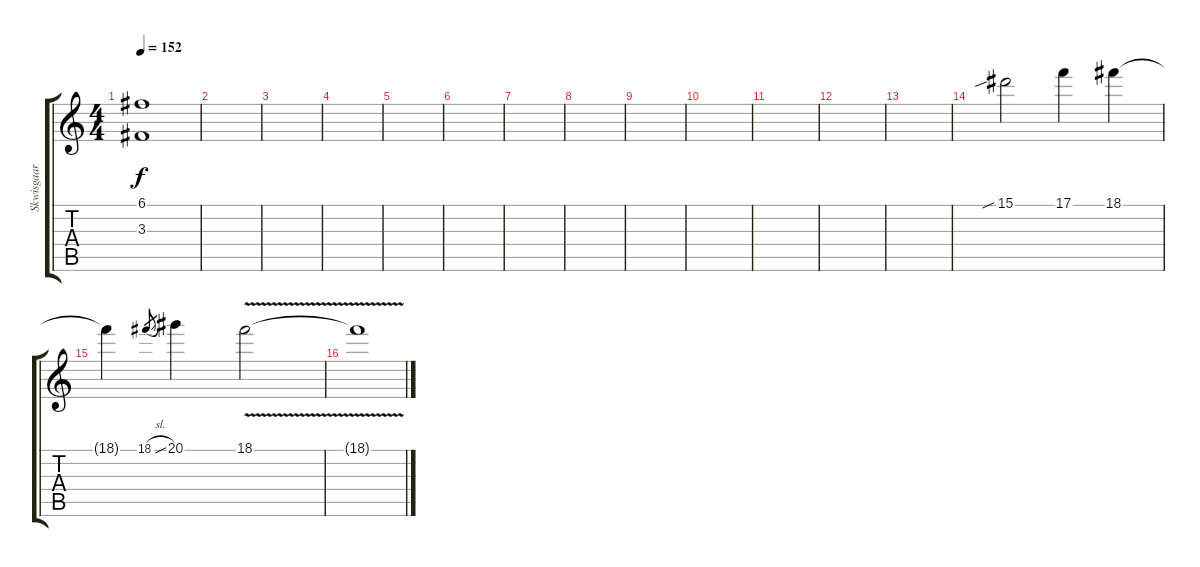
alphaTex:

\track ("Skwisgaar Skwigelf (Solo Guitar)" "Skwisgaar ") {instrument distortionguitar}
\staff {score tabs}
\tuning (C4 G3 Eb3 Bb2 F2 C2) {hide}
\ts (4 4)
\tempo 152
\clef g2
\ks c
(6.1{t} 3.3{t}).1{dy f} |
|
|
|
|
|
|
|
|
|
|
|
|
15.1{sib}.2 17.1.4 18.1.4 |
18.1{t}.4 18.1{sl}.8{gr} 20.1.4 18.1{v}.2 |
18.1{t}.1
